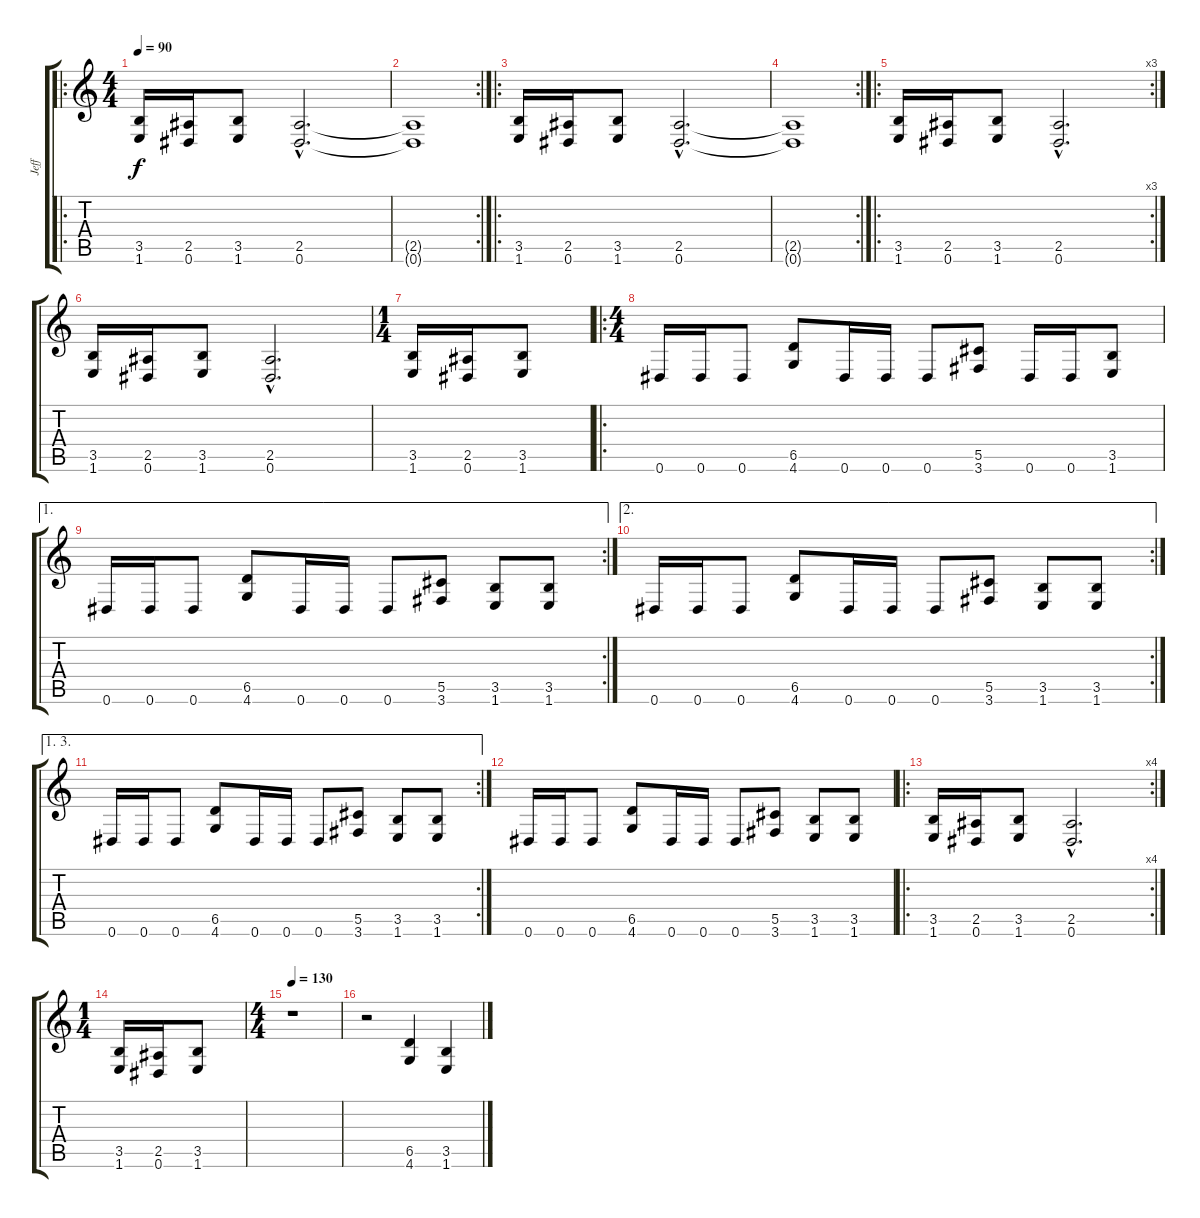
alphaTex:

\track ("Jeff" "Jeff") {instrument distortionguitar}
\staff {score tabs}
\tuning (Eb4 Bb3 Gb3 Db3 Ab2 Eb2) {hide}
\ro
\ts (4 4)
\tempo 90
\clef g2
\ks c
(3.5 1.6).16{dy f instrument distortionguitar} (2.5 0.6).16 (3.5 1.6).8 (2.5{hac} 0.6{hac}).2{d} |
\rc 2
(2.5{t} 0.6{t}).1 |
\ro
(3.5 1.6).16 (2.5 0.6).16 (3.5 1.6).8 (2.5{hac} 0.6{hac}).2{d} |
\rc 2
(2.5{t} 0.6{t}).1 |
\ro
\rc 3
(3.5 1.6).16 (2.5 0.6).16 (3.5 1.6).8 (2.5{hac} 0.6{hac}).2{d} |
(3.5 1.6).16 (2.5 0.6).16 (3.5 1.6).8 (2.5{hac} 0.6{hac}).2{d} |
\ts (1 4)
(3.5 1.6).16 (2.5 0.6).16 (3.5 1.6).8 |
\ro
\ts (4 4)
0.6.16 0.6.16 0.6.8 (6.5 4.6).8 0.6.16 0.6.16 0.6.8 (5.5 3.6).8 0.6.16 0.6.16 (3.5 1.6).8 |
\ae 1
\rc 2
0.6.16 0.6.16 0.6.8 (6.5 4.6).8 0.6.16 0.6.16 0.6.8 (5.5 3.6).8 (3.5 1.6).8 (3.5 1.6).8 |
\ae 2
\rc 2
0.6.16 0.6.16 0.6.8 (6.5 4.6).8 0.6.16 0.6.16 0.6.8 (5.5 3.6).8 (3.5 1.6).8 (3.5 1.6).8 |
\ae (1 3)
\rc 2
0.6.16 0.6.16 0.6.8 (6.5 4.6).8 0.6.16 0.6.16 0.6.8 (5.5 3.6).8 (3.5 1.6).8 (3.5 1.6).8 |
0.6.16 0.6.16 0.6.8 (6.5 4.6).8 0.6.16 0.6.16 0.6.8 (5.5 3.6).8 (3.5 1.6).8 (3.5 1.6).8 |
\ro
\rc 4
(3.5 1.6).16 (2.5 0.6).16 (3.5 1.6).8 (2.5{hac} 0.6{hac}).2{d} |
\ts (1 4)
(3.5 1.6).16 (2.5 0.6).16 (3.5 1.6).8 |
\ts (4 4)
\tempo 130
r.1 |
r.2 (6.5 4.6).4 (3.5 1.6).4
